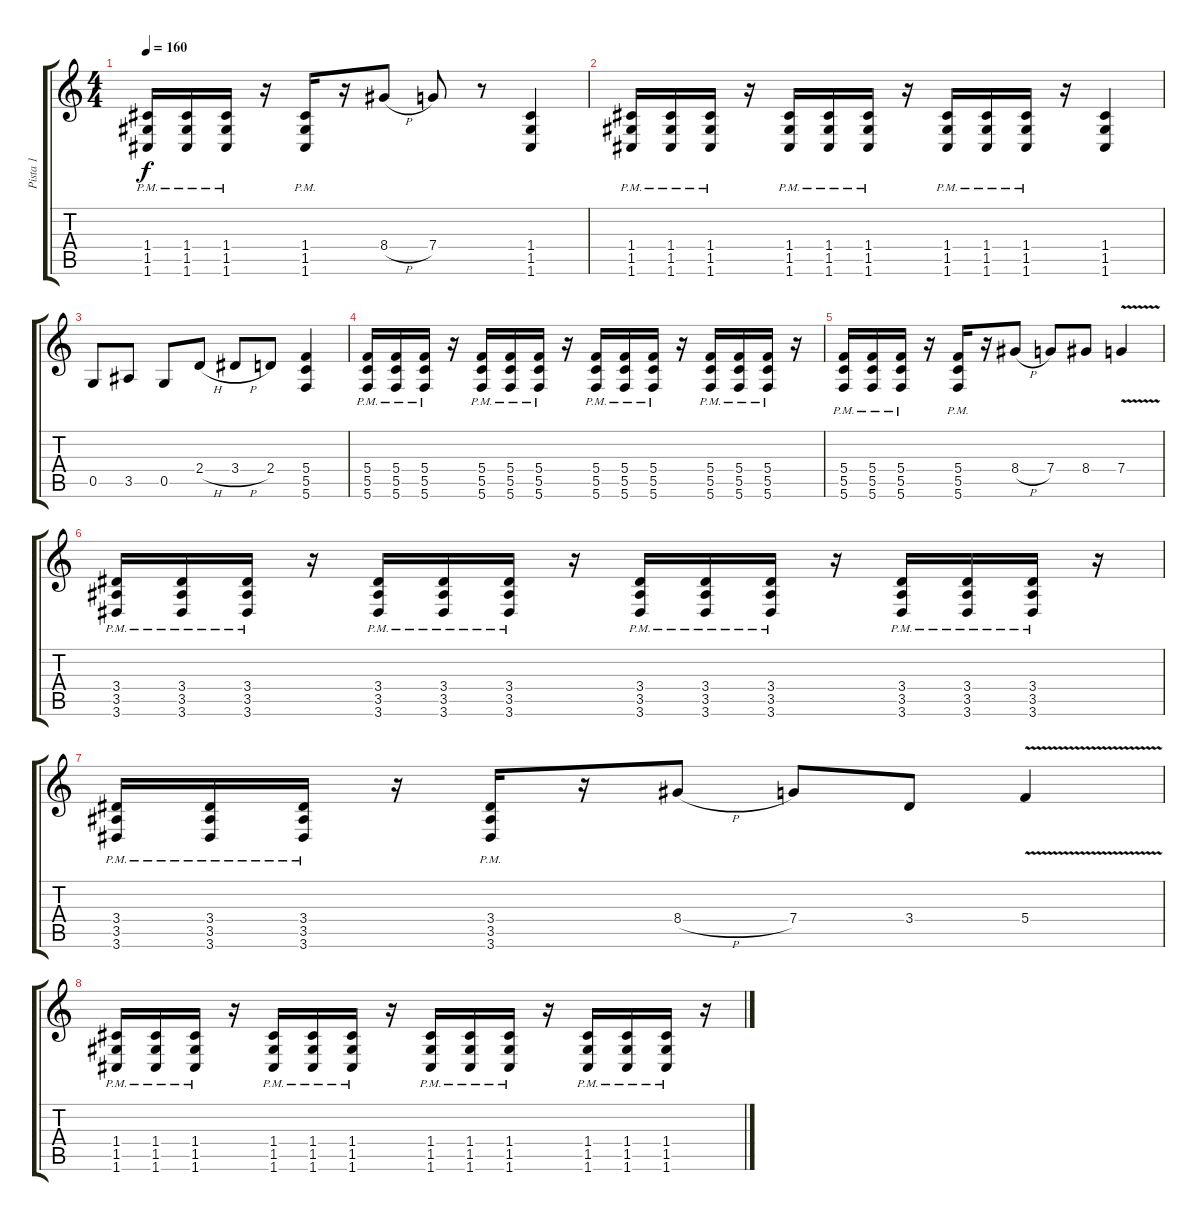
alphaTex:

\track ("Pista 1" "Pista 1") {instrument distortionguitar}
\staff {score tabs}
\tuning (D4 A3 F3 C3 G2 C2) {hide}
\ts (4 4)
\tempo 160
\clef g2
\ks c
(1.4{pm} 1.5{pm} 1.6{pm}).16{dy f} (1.4{pm} 1.5{pm} 1.6{pm}).16 (1.4{pm} 1.5{pm} 1.6{pm}).16 r.16 (1.4{pm} 1.5{pm} 1.6{pm}).16 r.16 8.4{h}.8 7.4.8 r.8 (1.4 1.5 1.6).4 |
(1.4{pm} 1.5{pm} 1.6{pm}).16 (1.4{pm} 1.5{pm} 1.6{pm}).16 (1.4{pm} 1.5{pm} 1.6{pm}).16 r.16 (1.4{pm} 1.5{pm} 1.6{pm}).16 (1.4{pm} 1.5{pm} 1.6{pm}).16 (1.4{pm} 1.5{pm} 1.6{pm}).16 r.16 (1.4{pm} 1.5{pm} 1.6{pm}).16 (1.4{pm} 1.5{pm} 1.6{pm}).16 (1.4{pm} 1.5{pm} 1.6{pm}).16 r.16 (1.4 1.5 1.6).4 |
0.5.8 3.5.8 0.5.8 2.4{h}.8 3.4{h}.8 2.4.8 (5.4 5.5 5.6).4 |
(5.4{pm} 5.5{pm} 5.6{pm}).16 (5.4{pm} 5.5{pm} 5.6{pm}).16 (5.4{pm} 5.5{pm} 5.6{pm}).16 r.16 (5.4{pm} 5.5{pm} 5.6{pm}).16 (5.4{pm} 5.5{pm} 5.6{pm}).16 (5.4{pm} 5.5{pm} 5.6{pm}).16 r.16 (5.4{pm} 5.5{pm} 5.6{pm}).16 (5.4{pm} 5.5{pm} 5.6{pm}).16 (5.4{pm} 5.5{pm} 5.6{pm}).16 r.16 (5.4{pm} 5.5{pm} 5.6{pm}).16 (5.4{pm} 5.5{pm} 5.6{pm}).16 (5.4{pm} 5.5{pm} 5.6{pm}).16 r.16 |
(5.4{pm} 5.5{pm} 5.6{pm}).16 (5.4{pm} 5.5{pm} 5.6{pm}).16 (5.4{pm} 5.5{pm} 5.6{pm}).16 r.16 (5.4{pm} 5.5{pm} 5.6{pm}).16 r.16 8.4{h}.8 7.4.8 8.4.8 7.4{v}.4 |
(3.4{pm} 3.5{pm} 3.6{pm}).16 (3.4{pm} 3.5{pm} 3.6{pm}).16 (3.4{pm} 3.5{pm} 3.6{pm}).16 r.16 (3.4{pm} 3.5{pm} 3.6{pm}).16 (3.4{pm} 3.5{pm} 3.6{pm}).16 (3.4{pm} 3.5{pm} 3.6{pm}).16 r.16 (3.4{pm} 3.5{pm} 3.6{pm}).16 (3.4{pm} 3.5{pm} 3.6{pm}).16 (3.4{pm} 3.5{pm} 3.6{pm}).16 r.16 (3.4{pm} 3.5{pm} 3.6{pm}).16 (3.4{pm} 3.5{pm} 3.6{pm}).16 (3.4{pm} 3.5{pm} 3.6{pm}).16 r.16 |
(3.4{pm} 3.5{pm} 3.6{pm}).16 (3.4{pm} 3.5{pm} 3.6{pm}).16 (3.4{pm} 3.5{pm} 3.6{pm}).16 r.16 (3.4{pm} 3.5{pm} 3.6{pm}).16 r.16 8.4{h}.8 7.4.8 3.4.8 5.4{v}.4 |
(1.4{pm} 1.5{pm} 1.6{pm}).16 (1.4{pm} 1.5{pm} 1.6{pm}).16 (1.4{pm} 1.5{pm} 1.6{pm}).16 r.16 (1.4{pm} 1.5{pm} 1.6{pm}).16 (1.4{pm} 1.5{pm} 1.6{pm}).16 (1.4{pm} 1.5{pm} 1.6{pm}).16 r.16 (1.4{pm} 1.5{pm} 1.6{pm}).16 (1.4{pm} 1.5{pm} 1.6{pm}).16 (1.4{pm} 1.5{pm} 1.6{pm}).16 r.16 (1.4{pm} 1.5{pm} 1.6{pm}).16 (1.4{pm} 1.5{pm} 1.6{pm}).16 (1.4{pm} 1.5{pm} 1.6{pm}).16 r.16
